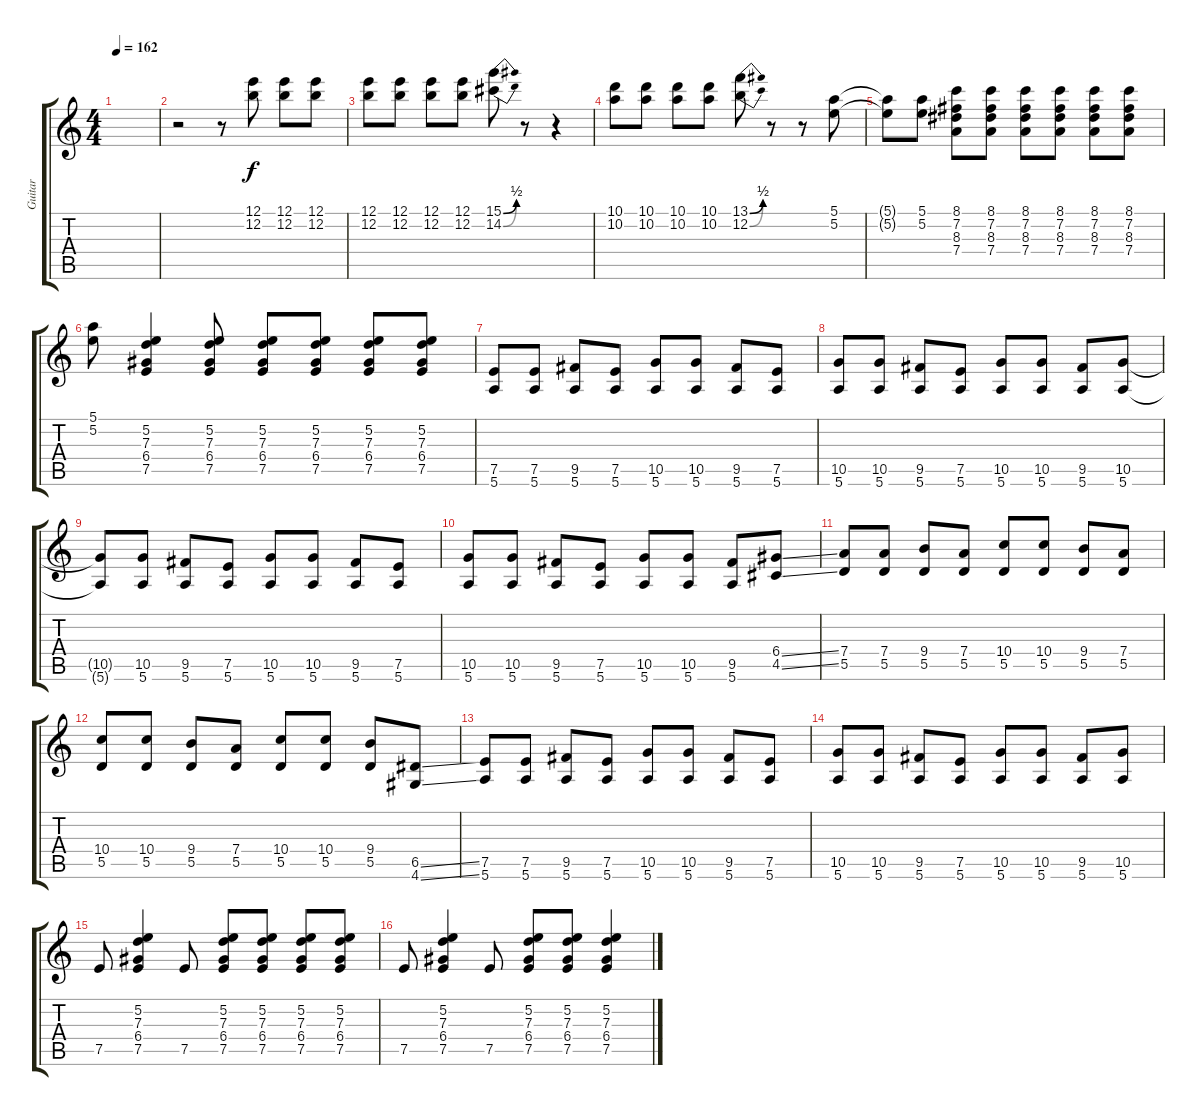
\track ("Guitar" "Guitar") {instrument overdrivenguitar}
\staff {score tabs}
\tuning (E4 B3 G3 D3 A2 E2) {hide}
\ts (4 4)
\tempo 162
\clef g2
\ks c
|
r.2 r.8 (12.1 12.2).8 (12.1 12.2).8 (12.1 12.2).8 |
(12.1 12.2).8 (12.1 12.2).8 (12.1 12.2).8 (12.1 12.2).8 (15.1{be (bend 0 0 60 2)} 14.2{be (bend 0 0 60 2)}).8 r.8 r.4 |
(10.1 10.2).8 (10.1 10.2).8 (10.1 10.2).8 (10.1 10.2).8 (13.1{be (bend 0 0 60 2)} 12.2{be (bend 0 0 60 2)}).8 r.8 r.8 (5.1 5.2).8 |
(5.1{t} 5.2{t}).8 (5.1 5.2).8 (8.1 7.2 8.3 7.4).8 (8.1 7.2 8.3 7.4).8 (8.1 7.2 8.3 7.4).8 (8.1 7.2 8.3 7.4).8 (8.1 7.2 8.3 7.4).8 (8.1 7.2 8.3 7.4).8 |
(5.1 5.2).8 (5.2 7.3 6.4 7.5).4 (5.2 7.3 6.4 7.5).8 (5.2 7.3 6.4 7.5).8 (5.2 7.3 6.4 7.5).8{txt " "} (5.2 7.3 6.4 7.5).8 (5.2 7.3 6.4 7.5).8{txt " "} |
(7.5 5.6).8 (7.5 5.6).8 (9.5 5.6).8 (7.5 5.6).8 (10.5 5.6).8 (10.5 5.6).8 (9.5 5.6).8 (7.5 5.6).8 |
(10.5 5.6).8 (10.5 5.6).8 (9.5 5.6).8 (7.5 5.6).8 (10.5 5.6).8 (10.5 5.6).8 (9.5 5.6).8 (10.5 5.6).8 |
(10.5{t} 5.6{t}).8 (10.5 5.6).8 (9.5 5.6).8 (7.5 5.6).8 (10.5 5.6).8 (10.5 5.6).8 (9.5 5.6).8 (7.5 5.6).8 |
(10.5 5.6).8 (10.5 5.6).8 (9.5 5.6).8 (7.5 5.6).8 (10.5 5.6).8 (10.5 5.6).8 (9.5 5.6).8 (6.4{ss} 4.5{ss}).8 |
(7.4 5.5).8 (7.4 5.5).8 (9.4 5.5).8 (7.4 5.5).8 (10.4 5.5).8 (10.4 5.5).8 (9.4 5.5).8 (7.4 5.5).8 |
(10.4 5.5).8 (10.4 5.5).8 (9.4 5.5).8 (7.4 5.5).8 (10.4 5.5).8 (10.4 5.5).8 (9.4 5.5).8 (6.5{ss} 4.6{ss}).8 |
(7.5 5.6).8 (7.5 5.6).8 (9.5 5.6).8 (7.5 5.6).8 (10.5 5.6).8 (10.5 5.6).8 (9.5 5.6).8 (7.5 5.6).8 |
(10.5 5.6).8 (10.5 5.6).8 (9.5 5.6).8 (7.5 5.6).8 (10.5 5.6).8 (10.5 5.6).8 (9.5 5.6).8 (10.5 5.6).8 |
7.5.8 (5.2 7.3 6.4 7.5).4 7.5.8 (5.2 7.3 6.4 7.5).8 (5.2 7.3 6.4 7.5).8 (5.2 7.3 6.4 7.5).8 (5.2 7.3 6.4 7.5).8 |
7.5.8 (5.2 7.3 6.4 7.5).4 7.5.8 (5.2 7.3 6.4 7.5).8 (5.2 7.3 6.4 7.5).8 (5.2 7.3 6.4 7.5).4
